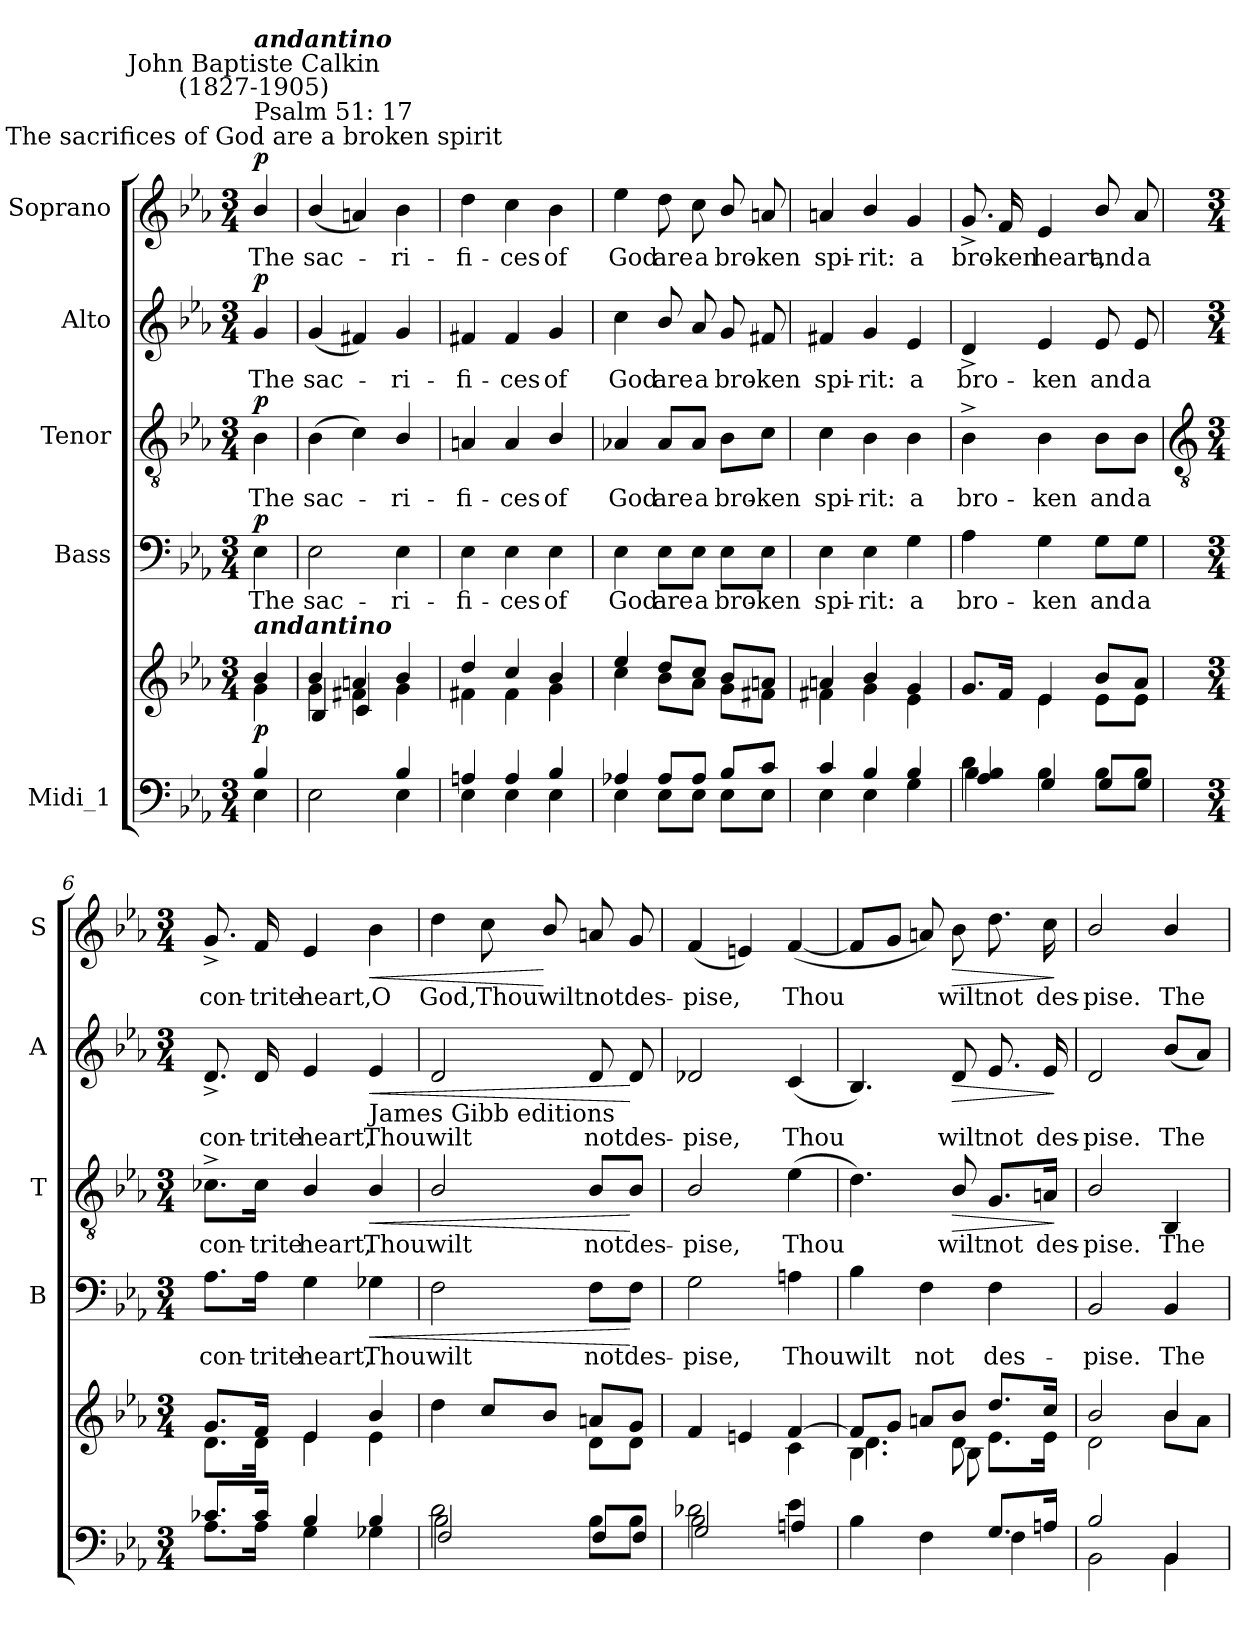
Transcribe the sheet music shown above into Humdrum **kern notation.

**kern	**kern	**dynam	**kern	**text	**dynam	**kern	**text	**dynam	**kern	**text	**dynam	**kern	**text	**dynam
*part5	*part5	*part5	*part4	*part4	*part4	*part3	*part3	*part3	*part2	*part2	*part2	*part1	*part1	*part1
*staff6	*staff5	*staff5/6	*staff4	*staff4	*staff4	*staff3	*staff3	*staff3	*staff2	*staff2	*staff2	*staff1	*staff1	*staff1
*I"Midi_1	*	*	*I"Bass	*	*	*I"Tenor	*	*	*I"Alto	*	*	*I"Soprano	*	*
*	*	*	*I'B	*	*	*I'T	*	*	*I'A	*	*	*I'S	*	*
*clefF4	*clefG2	*	*clefF4	*	*	*clefGv2	*	*	*clefG2	*	*	*clefG2	*	*
*k[b-e-a-]	*k[b-e-a-]	*	*k[b-e-a-]	*	*	*k[b-e-a-]	*	*	*k[b-e-a-]	*	*	*k[b-e-a-]	*	*
*E-:	*E-:	*	*E-:	*	*	*E-:	*	*	*E-:	*	*	*E-:	*	*
*M3/4	*M3/4	*	*M3/4	*	*	*M3/4	*	*	*M3/4	*	*	*M3/4	*	*
*MM88	*MM88	*	*MM88	*	*	*MM88	*	*	*MM88	*	*	*MM88	*	*
=	=	=	=	=	=	=	=	=	=	=	=	=	=	=
*^	*^	*	*	*	*	*	*	*	*	*	*	*	*	*
!	!	!	!	!	!	!	!	!	!	!	!	!	!	!LO:TX:a:cj:t=The sacrifices of God are a broken spirit	!	!
!	!	!	!	!	!	!	!	!	!	!	!	!	!	!LO:TX:a:t=Psalm 51&colon; 17	!	!
!	!	!	!	!	!	!	!	!	!	!	!	!	!	!LO:TX:a:cj:t=John Baptiste Calkin\n(1827-1905)	!	!
!	!	!	!	!	!	!	!	!	!	!	!	!	!	!LO:TX:a:Bi:t=andantino	!	!
!	!	!LO:TX:a:Bi:t=andantino	!	!	!	!	!	!	!	!	!	!	!	!	!	!
!	!	!	!	!LO:DY:b	!	!LO:LY:b	!LO:DY:b	!	!LO:LY:b	!LO:DY:b	!	!LO:LY:b	!LO:DY:b	!	!LO:LY:b	!LO:DY:b
4B-	4E-	4b-/	4g	p	4E-	The	p	4B-	The	p	4g	The	p	4b-/	The	p
=1	=1	=1	=1	=1	=1	=1	=1	=1	=1	=1	=1	=1	=1	=1	=1	=1
*	*	*	*^	*	*	*	*	*	*	*	*	*	*	*	*	*
!	!	!	!	!	!	!	!LO:LY:b	!	!	!LO:LY:b	!	!	!LO:LY:b	!	!	!LO:LY:b	!
2ryy	2E-	4b-/	4g	4B-/	.	2E-	sac-	.	(>4B-	sac-	.	(<4g	sac-	.	(<4b-/	sac-	.
.	.	4an	4f#X	4c/	.	.	.	.	4c)	.	.	4f#X)	.	.	4an)	.	.
!	!	!	!	!	!	!	!LO:LY:b	!	!	!LO:LY:b	!	!	!LO:LY:b	!	!	!LO:LY:b	!
4B-	4E-	4b-/	4g	4ryy	.	4E-	-ri-	.	4B-/	ri-	.	4g	ri-	.	4b-	ri-	.
=2	=2	=2	=2	=2	=2	=2	=2	=2	=2	=2	=2	=2	=2	=2	=2	=2	=2
!	!	!	!	!	!	!	!LO:LY:b	!	!	!LO:LY:b	!	!	!LO:LY:b	!	!	!LO:LY:b	!
*	*	*	*v	*v	*	*	*	*	*	*	*	*	*	*	*	*	*
4An	4E-	4dd	4f#X\	.	4E-	-fi-	.	4An	-fi-	.	4f#X	-fi-	.	4dd	-fi-	.
!	!	!	!	!	!	!LO:LY:b	!	!	!LO:LY:b	!	!	!LO:LY:b	!	!	!LO:LY:b	!
4A	4E-	4cc/	4f#	.	4E-	-ces	.	4A	-ces	.	4f#	-ces	.	4cc	-ces	.
!	!	!	!	!	!	!LO:LY:b	!	!	!LO:LY:b	!	!	!LO:LY:b	!	!	!LO:LY:b	!
4B-	4E-	4b-/	4g	.	4E-	of	.	4B-/	of	.	4g	of	.	4b-	of	.
=3	=3	=3	=3	=3	=3	=3	=3	=3	=3	=3	=3	=3	=3	=3	=3	=3
!	!	!	!	!	!	!LO:LY:b	!	!	!LO:LY:b	!	!	!LO:LY:b	!	!	!LO:LY:b	!
4A-X	4E-	4ee-	4cc	.	4E-	God	.	4A-X	God	.	4cc	God	.	4ee-	God	.
!	!	!	!	!	!	!LO:LY:b	!	!	!LO:LY:b	!	!	!LO:LY:b	!	!	!LO:LY:b	!
8A-L	8E-L	8ddL	8b-\L	.	8E-\L	are	.	8A-/L	are	.	8b-/	are	.	8dd	are	.
!	!	!	!	!	!	!LO:LY:b	!	!	!LO:LY:b	!	!	!LO:LY:b	!	!	!LO:LY:b	!
8A-J	8E-J	8ccJ	8a-\J	.	8E-\J	a	.	8A-/J	a	.	8a-	a	.	8cc	a	.
!	!	!	!	!	!	!LO:LY:b	!	!	!LO:LY:b	!	!	!LO:LY:b	!	!	!LO:LY:b	!
8B-L	8E-L	8b-L	8gL	.	8E-\L	bro-	.	8B-\L	bro-	.	8g	bro-	.	8b-/	bro-	.
!	!	!	!	!	!	!LO:LY:b	!	!	!LO:LY:b	!	!	!LO:LY:b	!	!	!LO:LY:b	!
8cJ	8E-J	8anJ	8f#XJ	.	8E-\J	-ken	.	8c\J	-ken	.	8f#X	-ken	.	8an	-ken	.
=4	=4	=4	=4	=4	=4	=4	=4	=4	=4	=4	=4	=4	=4	=4	=4	=4
!	!	!	!	!	!	!LO:LY:b	!	!	!LO:LY:b	!	!	!LO:LY:b	!	!	!LO:LY:b	!
4c	4E-	4an	4f#X	.	4E-	spi-	.	4c	spi-	.	4f#X	spi-	.	4an	spi-	.
!	!	!	!	!	!	!LO:LY:b	!	!	!LO:LY:b	!	!	!LO:LY:b	!	!	!LO:LY:b	!
4B-	4E-	4b-/	4g	.	4E-	-rit:	.	4B-	-rit:	.	4g	-rit:	.	4b-/	-rit:	.
!	!	!	!	!	!	!LO:LY:b	!	!	!LO:LY:b	!	!	!LO:LY:b	!	!	!LO:LY:b	!
4B-	4G	4g	4e-	.	4G	a	.	4B-	a	.	4e-	a	.	4g	a	.
=5	=5	=5	=5	=5	=5	=5	=5	=5	=5	=5	=5	=5	=5	=5	=5	=5
*	*^	*	*	*	*	*	*	*	*	*	*	*	*	*	*	*
!	!	!	!	!	!	!	!LO:LY:b	!	!	!LO:LY:b	!	!	!LO:LY:b	!	!	!LO:LY:b	!
4d\	4B-	4A- 4B-	8.gL	4ryy	.	4A-	bro-	.	4B-^	bro-	.	4d^	bro-	.	8.g^	bro-	.
!	!	!	!	!	!	!	!	!	!	!	!	!	!	!	!	!LO:LY:b	!
.	.	.	16fJ	.	.	.	.	.	.	.	.	.	.	.	16f	-ken	.
!	!	!	!	!	!	!	!LO:LY:b	!	!	!LO:LY:b	!	!	!LO:LY:b	!	!	!LO:LY:b	!
2ryy	4B-	4G	4e-	4e-	.	4G	-ken	.	4B-	-ken	.	4e-	-ken	.	4e-	heart,	.
!	!	!	!	!	!	!	!LO:LY:b	!	!	!LO:LY:b	!	!	!LO:LY:b	!	!	!LO:LY:b	!
.	8B-L	8GL	8b-L	8e-L	.	8G\L	and	.	8B-\L	and	.	8e-	and	.	8b-/	and	.
!	!	!	!	!	!	!	!LO:LY:b	!	!	!LO:LY:b	!	!	!LO:LY:b	!	!	!LO:LY:b	!
.	8B-J	8GJ	8a-J	8e-J	.	8G\J	a	.	8B-\J	a	.	8e-	a	.	8a-	a	.
*v	*v	*v	*	*	*	*	*	*	*	*	*	*	*	*	*	*	*
!!LO:LB:g=z
=6	=6	=6	=6	=6	=6	=6	=6	=6	=6	=6	=6	=6	=6	=6	=6
*	*	*	*	*	*	*	*clefGv2	*	*	*	*	*	*	*	*
*M3/4	*M3/4	*	*	*M3/4	*	*	*M3/4	*	*	*M3/4	*	*	*M3/4	*	*
*^	*	*	*	*	*	*	*	*	*	*	*	*	*	*	*
*	*^	*	*	*	*	*	*	*	*	*	*	*	*	*	*	*
!	!	!	!	!	!	!	!LO:LY:b	!	!	!LO:LY:b	!	!	!LO:LY:b	!	!	!LO:LY:b	!
*	*v	*v	*	*	*	*	*	*	*	*	*	*	*	*	*	*	*
8.c-XL	8.A-L	8.gL	8.dL	.	8.A-\L	con-	.	8.c-X^\L	con-	.	8.d^	con-	.	8.g^	con-	.
!	!	!	!	!	!	!LO:LY:b	!	!	!LO:LY:b	!	!	!LO:LY:b	!	!	!LO:LY:b	!
16c-J	16A-J	16fJ	16dJ	.	16A-\Jk	-trite	.	16c-\Jk	-trite	.	16d	-trite	.	16f	-trite	.
!	!	!	!	!	!	!LO:LY:b	!	!	!LO:LY:b	!	!	!LO:LY:b	!	!	!LO:LY:b	!
4B-	4G	4e-	4e-	.	4G	heart,	.	4B-/	heart,	.	4e-	heart,	.	4e-	heart,	.
!	!	!	!	!	!	!	!	!	!	!	!LO:TX:b:t=James Gibb editions	!	!	!	!	!
!	!	!	!	!	!	!LO:LY:b	!LO:HP:b	!	!LO:LY:b	!LO:HP:b	!	!LO:LY:b	!LO:HP:b	!	!LO:LY:b	!LO:HP:b
4B-	4G-X	4b-/	4e-	.	4G-X	Thou	<	4B-/	Thou	<	4e-	Thou	<	4b-	O	<
=7	=7	=7	=7	=7	=7	=7	=7	=7	=7	=7	=7	=7	=7	=7	=7	=7
*	*^	*	*	*	*	*	*	*	*	*	*	*	*	*	*	*
!	!	!	!	!	!	!	!LO:LY:b	!	!	!LO:LY:b	!	!	!LO:LY:b	!	!	!LO:LY:b	!
2d\	2B-	2F	4dd\	2ryy	.	2F	wilt	.	2B-/	wilt	.	2d	wilt	.	4dd	God,	.
!	!	!	!	!	!	!	!	!	!	!	!	!	!	!	!	!LO:LY:b	!
.	.	.	8cc/L	.	.	.	.	.	.	.	.	.	.	.	8cc	Thou	.
!	!	!	!	!	!	!	!	!	!	!	!	!	!	!	!	!LO:LY:b	!
.	.	.	8b-J	.	.	.	.	.	.	.	.	.	.	.	8b-/	wilt	[
!	!	!	!	!	!	!	!LO:LY:b	!	!	!LO:LY:b	!	!	!LO:LY:b	!	!	!LO:LY:b	!
4ryy	8B-L	8FL	8anL	8dL	.	8F\L	not	.	8B-/L	not	.	8d	not	.	8an	not	.
!	!	!	!	!	!	!	!LO:LY:b	!	!	!LO:LY:b	!	!	!LO:LY:b	!	!	!LO:LY:b	!
.	8B-J	8FJ	8gJ	8dJ	.	8F\J	des-	[	8B-/J	des-	[	8d	des-	[	8g	des-	.
=8	=8	=8	=8	=8	=8	=8	=8	=8	=8	=8	=8	=8	=8	=8	=8	=8	=8
!	!	!	!	!	!	!	!LO:LY:b	!	!	!LO:LY:b	!	!	!LO:LY:b	!	!	!LO:LY:b	!
2d-X\	2B-	2G	4f	2ryy	.	2G	-pise,	.	2B-/	-pise,	.	2d-X	-pise,	.	(<4f	-pise,	.
.	.	.	4en	.	.	.	.	.	.	.	.	.	.	.	4en)	.	.
!	!	!	!	!	!	!	!LO:LY:b	!	!	!LO:LY:b	!	!	!LO:LY:b	!	!	!LO:LY:b	!
4ryy	4e-	4An	[4f	4c	.	4An	Thou	.	(>4e-	Thou	.	(<4c	Thou	.	(<[4f	Thou	.
=9	=9	=9	=9	=9	=9	=9	=9	=9	=9	=9	=9	=9	=9	=9	=9	=9	=9
*	*	*	*	*^	*	*	*	*	*	*	*	*	*	*	*	*	*
!	!	!	!	!	!	!	!	!LO:LY:b	!	!	!	!	!	!	!	!	!	!
*	*v	*v	*	*	*	*	*	*	*	*	*	*	*	*	*	*	*	*
2ryy	4B-	8fL]	4.B-\	4.d\	.	4B-	wilt	.	4.d)	.	.	4.B-)	.	.	8fL]	.	.
.	.	8gJ	.	.	.	.	.	.	.	.	.	.	.	.	8gJ	.	.
!	!	!	!	!	!	!	!LO:LY:b	!	!	!	!	!	!	!	!	!	!
.	4F	8anL	.	.	.	4F	not	.	.	.	.	.	.	.	8an)	.	.
!	!	!	!	!	!	!	!	!	!	!LO:LY:b	!LO:HP:b	!	!LO:LY:b	!LO:HP:b	!	!LO:LY:b	!LO:HP:b
.	.	8b-J	8d\	8B-\	.	.	.	.	8B-/	wilt	>	8d	wilt	>	8b-	wilt	>
!	!	!	!	!	!	!	!LO:LY:b	!	!	!LO:LY:b	!	!	!LO:LY:b	!	!	!LO:LY:b	!
8.G/L	4F	8.ddL	8.e-\L	4ryy	.	4F	des-	.	8.G/L	not	.	8.e-	not	.	8.dd	not	.
!	!	!	!	!	!	!	!	!	!	!LO:LY:b	!	!	!LO:LY:b	!	!	!LO:LY:b	!
16An/J	.	16ccJ	16e-\J	.	.	.	.	.	16An/Jk	des-	.	16e-	des-	.	16cc	des-	.
*v	*v	*	*	*	*	*	*	*	*	*	*	*	*	*	*	*	*
*	*v	*v	*v	*	*	*	*	*	*	*	*	*	*	*	*	*
.	.	.	.	.	.	.	.	]	.	.	]	.	.	]
=10	=10	=10	=10	=10	=10	=10	=10	=10	=10	=10	=10	=10	=10	=10
*^	*^	*	*	*	*	*	*	*	*	*	*	*	*	*
!	!	!	!	!	!	!LO:LY:b	!	!	!LO:LY:b	!	!	!LO:LY:b	!	!	!LO:LY:b	!
2B-	2BB-\	2b-/	2d	.	2BB-	-pise.	.	2B-/	-pise.	.	2d	-pise.	.	2b-/	-pise.	.
!	!	!	!	!	!	!LO:LY:b	!	!	!LO:LY:b	!	!	!LO:LY:b	!	!	!LO:LY:b	!
4BB-	4BB-	4b-/	8b-\L	.	4BB-	The	.	4BB-	The	.	(<8b-L	The	.	4b-/	The	.
.	.	.	8a-\J	.	.	.	.	.	.	.	8a-J)	.	.	.	.	.
*v	*v	*	*	*	*	*	*	*	*	*	*	*	*	*	*	*
*	*v	*v	*	*	*	*	*	*	*	*	*	*	*	*	*
=	=	=	=	=	=	=	=	=	=	=	=	=	=	=
*-	*-	*-	*-	*-	*-	*-	*-	*-	*-	*-	*-	*-	*-	*-
